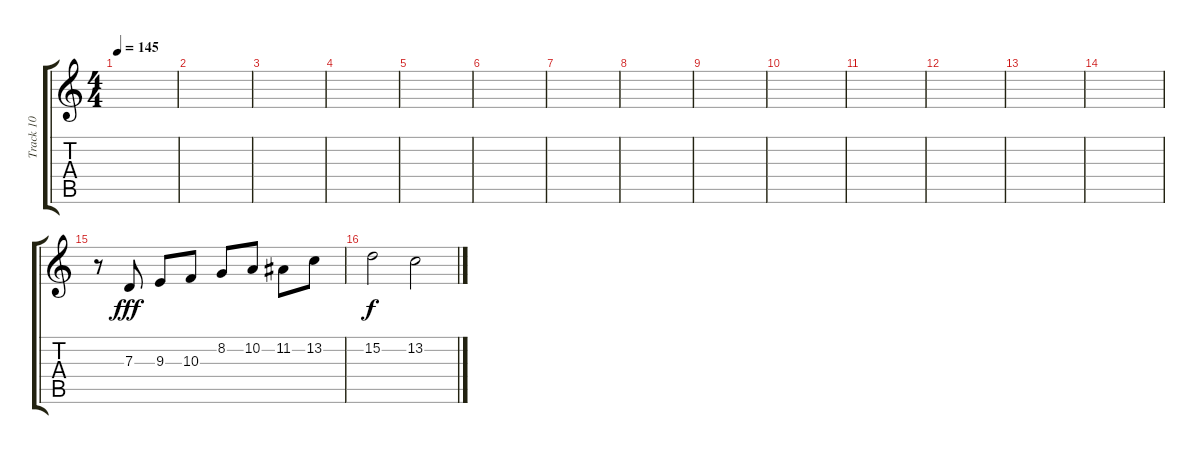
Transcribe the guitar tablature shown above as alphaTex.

\track ("Track 10" "Track 10") {instrument trumpet}
\staff {score tabs}
\tuning (E4 B3 G3 D3 A2 D2) {hide}
\ts (4 4)
\tempo 145
\clef g2
\ks c
|
|
|
|
|
|
|
|
|
|
|
|
|
|
r.8{instrument synthstrings2} 7.3.8{dy fff} 9.3.8 10.3.8 8.2.8 10.2.8 11.2.8 13.2.8 |
15.2.2{dy f} 13.2.2
